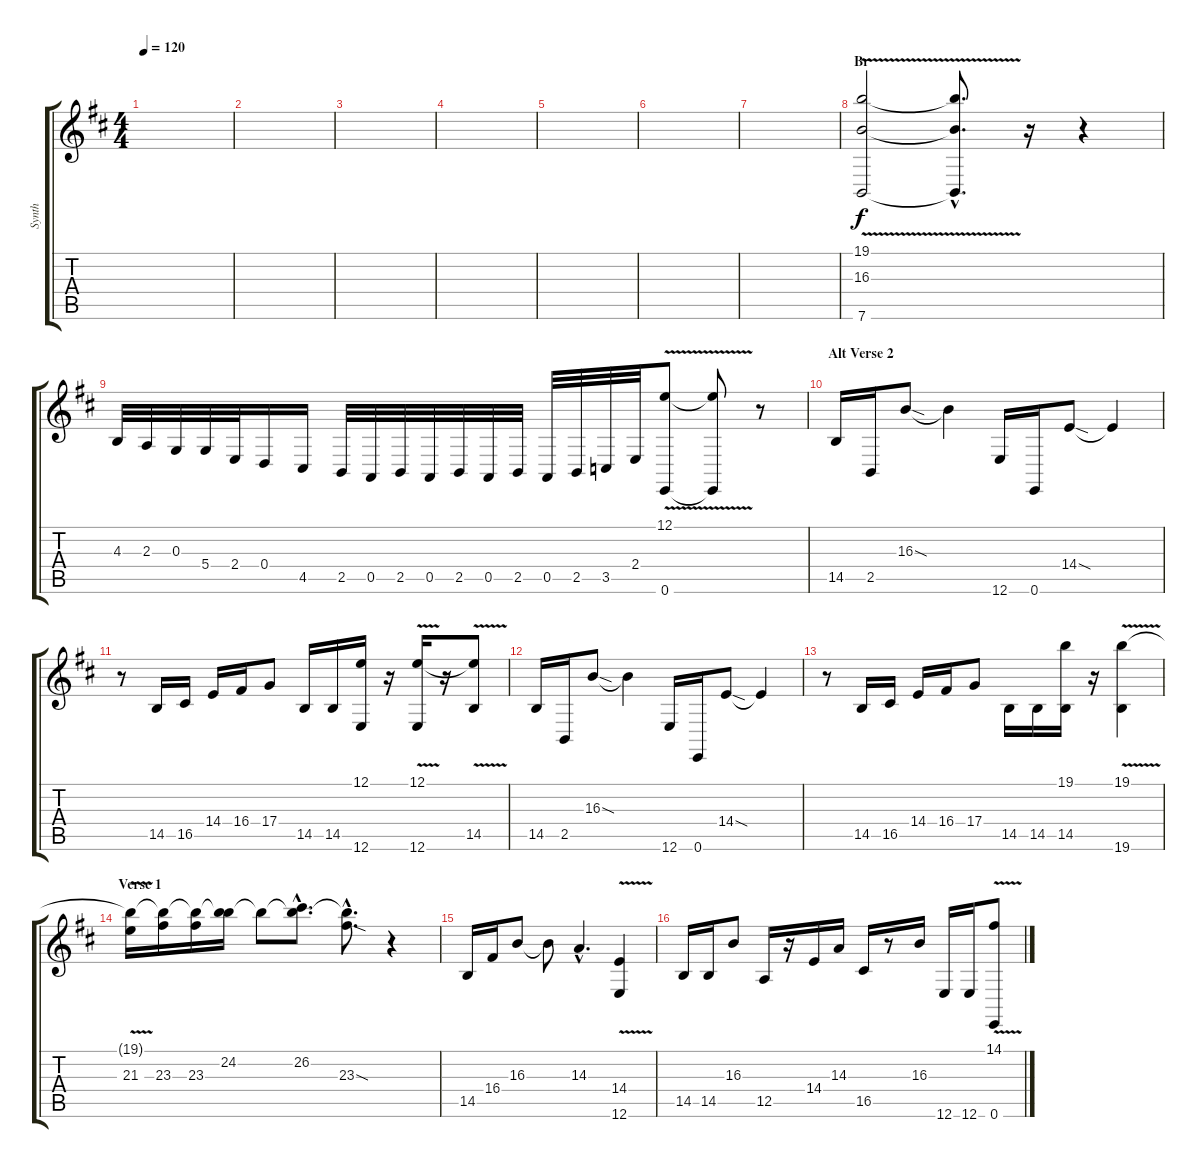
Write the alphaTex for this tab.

\track ("Synth" "Synth") {instrument lead1square}
\staff {score tabs}
\tuning (E4 B3 G3 D3 A2 E2) {hide}
\ts (4 4)
\tempo 120
\clef g2
\ks d
|
|
|
|
|
|
|
\section ("" "Br")
(19.1 16.3{v} 7.6{v}).2 (19.1{hac t} 16.3{hac t} 7.6{hac t}).8{d} r.16 r.4 |
4.3.32 2.3.32 0.3.32 5.4.32 2.4.32 0.4.16 4.5.16 2.5.32 0.5.32 2.5.32 0.5.32 2.5.32 0.5.32 2.5.32 0.5.32 2.5.32 3.5.32 2.4.32 (12.1{v} 0.6{v}).8 (12.1{t} 0.6{t}).8 r.8 |
\section ("" "Alt Verse 2")
14.5.16 2.5.16 16.3{sod}.8 16.3{t}.4 12.6.16 0.6.16 14.4{sod}.8 14.4{t}.4 |
r.8 14.5.16 16.5.16 14.4.16 16.4.16 17.4.8 14.5.16 14.5.16 (12.1 12.6).16 r.16 (12.1{v} 12.6).16 r.16 (12.1{t} 14.5).8 |
14.5.16 2.5.16 16.3{sod}.8 16.3{t}.4 12.6.16 0.6.16 14.4{sod}.8 14.4{t}.4 |
r.8 14.5.16 16.5.16 14.4.16 16.4.16 17.4.8 14.5.16 14.5.16 (19.1 14.5).16 r.16 (19.1{v} 19.6).4 |
\section ("" "Verse 1")
(19.1{t} 21.3).16 (19.1{t} 23.3).16 (19.1{t} 23.3).16 (19.1{t} 24.2).16 19.1{t}.8 (19.1{hac t} 26.2{hac}).8{d} (19.1{hac t} 23.3{sod hac}).8{d} r.4 |
14.5.16 16.4.16 16.3.8 16.3{t}.8 14.3{hac}.4{d} (14.4{v} 12.6{v}).4 |
14.5.16 14.5.16 16.3.8 12.5.16 r.16 14.4.16 14.3.16 16.5.16 r.8 16.3.16 12.6.16 12.6.16 (14.1{v} 0.6).8
